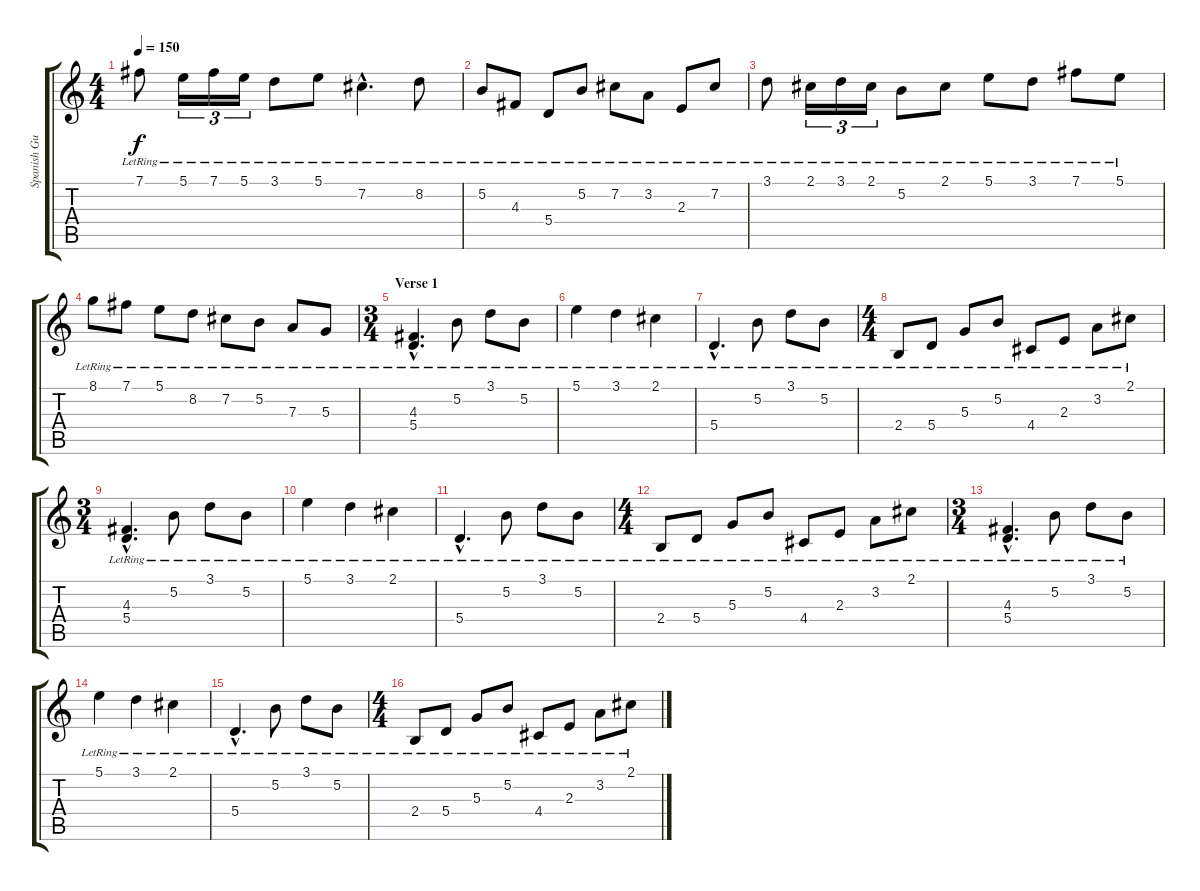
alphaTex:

\track ("Spanish Guitar 2" "Spanish Gu") {instrument acousticguitarsteel}
\staff {score tabs}
\tuning (B3 Gb3 D3 A2 E2 B1) {hide}
\ts (4 4)
\tempo 150
\clef g2
\ks c
7.1{lr}.8{dy f} 5.1{lr}.16{tu (3 2)} 7.1{lr}.16{tu (3 2)} 5.1{lr}.16{tu (3 2)} 3.1{lr}.8 5.1{lr}.8 7.2{hac lr}.4{d} 8.2{lr}.8 |
5.2{lr}.8 4.3{lr}.8 5.4{lr}.8 5.2{lr}.8 7.2{lr}.8 3.2{lr}.8 2.3{lr}.8 7.2{lr}.8 |
3.1{lr}.8 2.1{lr}.16{tu (3 2)} 3.1{lr}.16{tu (3 2)} 2.1{lr}.16{tu (3 2)} 5.2{lr}.8 2.1{lr}.8 5.1{lr}.8 3.1{lr}.8 7.1{lr}.8 5.1{lr}.8 |
8.1{lr}.8 7.1{lr}.8 5.1{lr}.8 8.2{lr}.8 7.2{lr}.8 5.2{lr}.8 7.3{lr}.8 5.3{lr}.8 |
\ts (3 4)
\section ("" "Verse 1")
(4.3{hac lr} 5.4{hac lr}).4{d} 5.2{lr}.8 3.1{lr}.8 5.2{lr}.8 |
5.1{lr}.4 3.1{lr}.4 2.1{lr}.4 |
5.4{hac lr}.4{d} 5.2{lr}.8 3.1{lr}.8 5.2{lr}.8 |
\ts (4 4)
2.4{lr}.8 5.4{lr}.8 5.3{lr}.8 5.2{lr}.8 4.4{lr}.8 2.3{lr}.8 3.2{lr}.8 2.1{lr}.8 |
\ts (3 4)
(4.3{hac lr} 5.4{hac lr}).4{d} 5.2{lr}.8 3.1{lr}.8 5.2{lr}.8 |
5.1{lr}.4 3.1{lr}.4 2.1{lr}.4 |
5.4{hac lr}.4{d} 5.2{lr}.8 3.1{lr}.8 5.2{lr}.8 |
\ts (4 4)
2.4{lr}.8 5.4{lr}.8 5.3{lr}.8 5.2{lr}.8 4.4{lr}.8 2.3{lr}.8 3.2{lr}.8 2.1{lr}.8 |
\ts (3 4)
(4.3{hac lr} 5.4{hac lr}).4{d} 5.2{lr}.8 3.1{lr}.8 5.2{lr}.8 |
5.1{lr}.4 3.1{lr}.4 2.1{lr}.4 |
5.4{hac lr}.4{d} 5.2{lr}.8 3.1{lr}.8 5.2{lr}.8 |
\ts (4 4)
2.4{lr}.8 5.4{lr}.8 5.3{lr}.8 5.2{lr}.8 4.4{lr}.8 2.3{lr}.8 3.2{lr}.8 2.1{lr}.8
